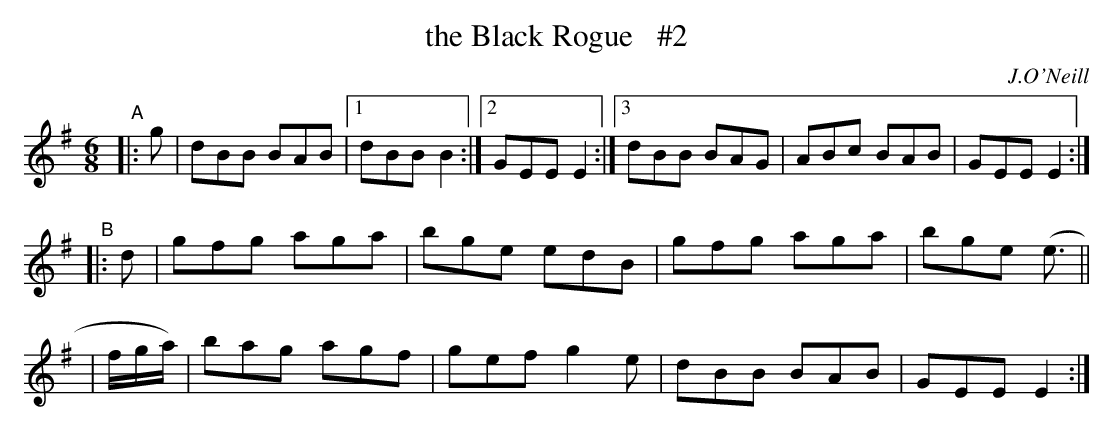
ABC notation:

X:1
T: the Black Rogue   #2
O: J.O'Neill
M: 6/8
L: 1/8
K: Em	% and/or G
"^A"|: g | dBB BAB |1 dBB B2 :|2 GEE E2 :|3 dBB BAG | ABc BAB | GEE E2 :|
"^B"|: d | gfg aga | bge edB | gfg aga | bge (e> ||
| fg/a/) | bag agf | gef g2e | dBB BAB | GEE E2 :|
